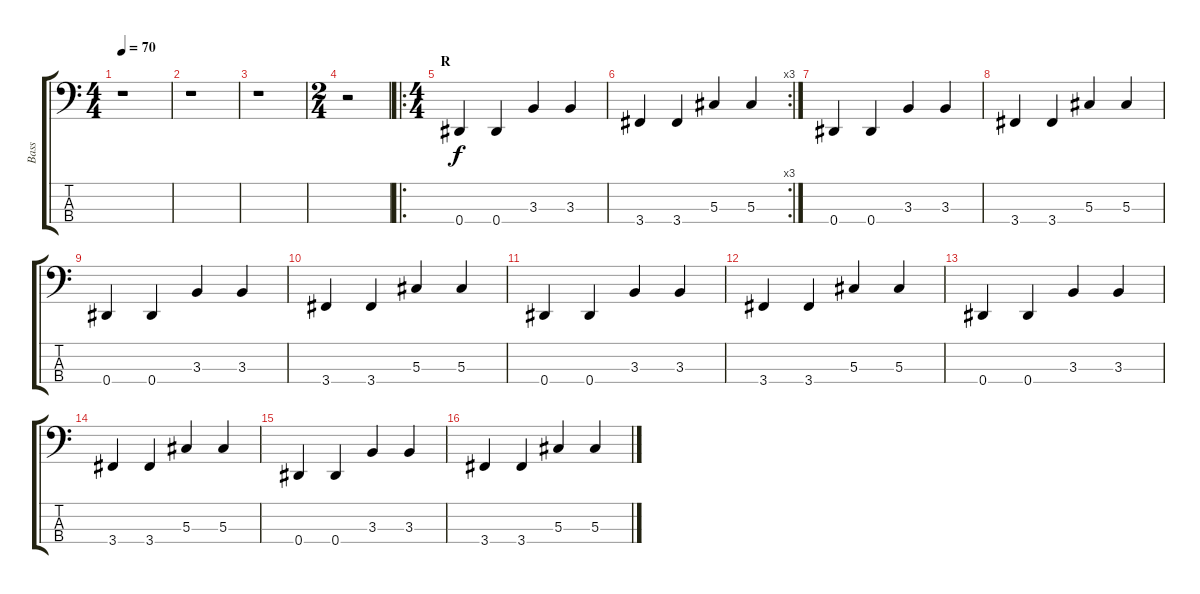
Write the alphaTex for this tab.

\track ("Bass" "Bass") {instrument electricbasspick}
\staff {score tabs}
\tuning (Gb2 Db2 Ab1 Eb1) {hide}
\ts (4 4)
\tempo 70
\clef f4
\ks c
r.1{dy f} |
r.1 |
r.1 |
\ts (2 4)
r.2 |
\ro
\ts (4 4)
\section ("" "R")
0.4.4 0.4.4 3.3.4 3.3.4 |
\rc 3
3.4.4 3.4.4 5.3.4 5.3.4 |
0.4.4 0.4.4 3.3.4 3.3.4 |
3.4.4 3.4.4 5.3.4 5.3.4 |
0.4.4 0.4.4 3.3.4 3.3.4 |
3.4.4 3.4.4 5.3.4 5.3.4 |
0.4.4 0.4.4 3.3.4 3.3.4 |
3.4.4 3.4.4 5.3.4 5.3.4 |
0.4.4 0.4.4 3.3.4 3.3.4 |
3.4.4 3.4.4 5.3.4 5.3.4 |
0.4.4 0.4.4 3.3.4 3.3.4 |
3.4.4 3.4.4 5.3.4 5.3.4
